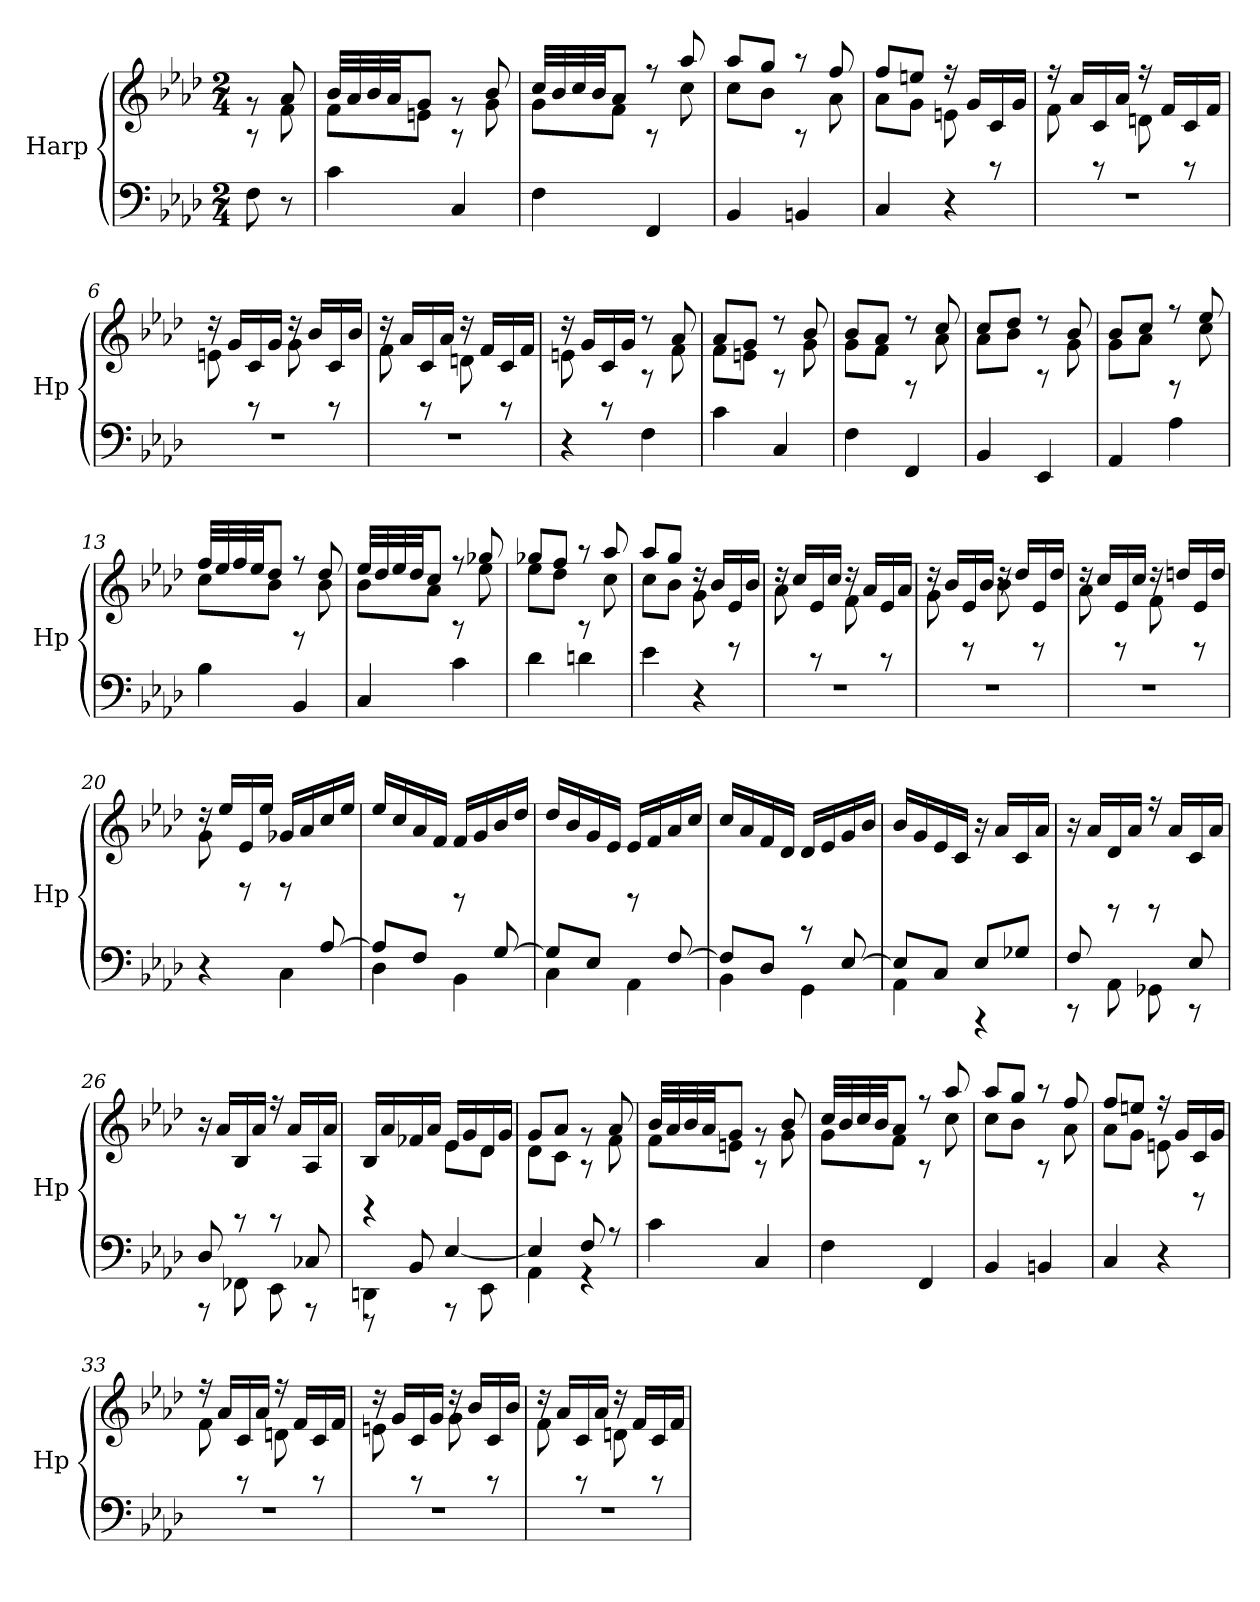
**kern	**kern
*part1	*part1
*staff2	*staff1
*I"Harp	*
*I'Hp	*
*clefF4	*clefG2
*k[b-e-a-d-]	*k[b-e-a-d-]
*M2/4	*M2/4
=	=
*	*^
8F\	8rg	8rA
8r	8a-/	8f\
=1	=1	=1
4c\	32b-/LLL	8f\L
.	32a-/	.
.	32b-/	.
.	32a-/JJ	.
.	8g/J	8en\J
4C/	8rg	8rA
.	8b-/	8g\
=2	=2	=2
4F\	32cc/LLL	8g\L
.	32b-/	.
.	32cc/	.
.	32b-/JJ	.
.	8a-/J	8f\J
4FF/	8r	8rA
.	8aa-/	8cc\
=3	=3	=3
4BB-/	8aa-/L	8cc\L
.	8gg/J	8b-\J
4BBn/	8r	8rA
.	8ff/	8a-\
=4	=4	=4
4C/	8ff/L	8a-\L
.	8een/J	8g\J
4r	16r	8en\
.	16g/LL	.
.	16c/	8rBB
.	16g/JJ	.
=5	=5	=5
2r	16r	8f\
.	16a-/LL	.
.	16c/	8rBB
.	16a-/JJ	.
.	16r	8dn\
.	16f/LL	.
.	16c/	8rBB
.	16f/JJ	.
!!LO:LB:g=z	!!
=6	=6	=6
2r	16rdd	8en\
.	16g/LL	.
.	16c/	8rBB
.	16g/JJ	.
.	16rdd	8g\
.	16b-/LL	.
.	16c/	8rBB
.	16b-/JJ	.
=7	=7	=7
2r	16rdd	8f\
.	16a-/LL	.
.	16c/	8rBB
.	16a-/JJ	.
.	16rdd	8dn\
.	16f/LL	.
.	16c/	8rBB
.	16f/JJ	.
=8	=8	=8
4r	16rdd	8en\
.	16g/LL	.
.	16c/	8rBB
.	16g/JJ	.
4F\	8rdd	8rA
.	8a-/	8f\
=9	=9	=9
4c\	8a-/L	8f\L
.	8g/J	8en\J
4C/	8r	8rA
.	8b-/	8g\
=10	=10	=10
4F\	8b-/L	8g\L
.	8a-/J	8f\J
4FF/	8r	8rF
.	8cc/	8a-\
=11	=11	=11
4BB-/	8cc/L	8a-\L
.	8dd-/J	8b-\J
4EE-/	8r	8rA
.	8b-/	8g\
=12	=12	=12
4AA-/	8b-/L	8g\L
.	8cc/J	8a-\J
4A-\	8r	8rF
.	8ee-/	8cc\
!!LO:LB:g=z	!!
=13	=13	=13
4B-\	32ff/LLL	8cc\L
.	32ee-/	.
.	32ff/	.
.	32ee-/JJ	.
.	8dd-/J	8b-\J
4BB-/	8r	8rF
.	8dd-/	8b-\
=14	=14	=14
4C/	32ee-/LLL	8b-\L
.	32dd-/	.
.	32ee-/	.
.	32dd-/JJ	.
.	8cc/J	8a-\J
4c\	8r	8rA
.	8gg-X/	8ee-\
=15	=15	=15
4d-\	8gg-X/L	8ee-\L
.	8ff/J	8dd-\J
4dn\	8r	8rA
.	8aa-/	8cc\
=16	=16	=16
4e-\	8aa-/L	8cc\L
.	8gg/J	8b-\J
4r	16rdd	8g\
.	16b-/LL	.
.	16e-/	8rD
.	16b-/JJ	.
=17	=17	=17
2r	16rdd	8a-\
.	16cc/LL	.
.	16e-/	8rBB
.	16cc/JJ	.
.	16rdd	8f\
.	16a-/LL	.
.	16e-/	8rBB
.	16a-/JJ	.
=18	=18	=18
2r	16rdd	8g\
.	16b-/LL	.
.	16e-/	8rD
.	16b-/JJ	.
.	16rdd	8b-\
.	16dd-/LL	.
.	16e-/	8rD
.	16dd-/JJ	.
!!LO:LB:g=z	!!
=19	=19	=19
2r	16rdd	8a-\
.	16cc/LL	.
.	16e-/	8rD
.	16cc/JJ	.
.	16rdd	8f\
.	16ddn/LL	.
.	16e-/	8rD
.	16dd/JJ	.
=20	=20	=20
*^	*	*
4.ryy	4r	16rdd	8g\
.	.	16ee-/LL	.
.	.	16e-/	8rD
.	.	16ee-/JJ	.
.	4C\	16g-X/LL	8rD
.	.	16a-/	.
[8A-/	.	16cc/	8ryy
.	.	16ee-/JJ	.
=21	=21	=21	=21
8A-/L]	4D-\	16ee-/LL	4ryy
.	.	16cc/	.
8F/J	.	16a-/	.
.	.	16f/JJ	.
8ryy	4BB-\	16f/LL	8rBB
.	.	16g/	.
[8G/	.	16b-/	8ryy
.	.	16dd-/JJ	.
=22	=22	=22	=22
8G/L]	4C\	16dd-/LL	4ryy
.	.	16b-/	.
8E-/J	.	16g/	.
.	.	16e-/JJ	.
8ryy	4AA-\	16e-/LL	8rBB
.	.	16f/	.
[8F/	.	16a-/	8ryy
.	.	16cc/JJ	.
=23	=23	=23	=23
8F/L]	4BB-\	16cc/LL	4ryy
.	.	16a-/	.
8D-/J	.	16f/	.
.	.	16d-/JJ	.
8ryy	4GG\	16d-/LL	8rCC
.	.	16e-/	.
[8E-/	.	16g/	8ryy
.	.	16b-/JJ	.
*	*	*v	*v
!!LO:LB:g=z
=24	=24	=24
8E-/L]	4AA-\	16b-/LL
.	.	16g/
8C/J	.	16e-/
.	.	16c/JJ
8E-/L	4rAAA	16r
.	.	16a-/LL
8G-X/J	.	16c/
.	.	16a-/JJ
=25	=25	=25
*	*	*^
8F/	8rCC	16r	8ryy
.	.	16a-/LL	.
4ryy	8AA-\	16d-/	8rGG
.	.	16a-/JJ	.
.	8GG-X\	16r	8rGG
.	.	16a-/LL	.
8E-/	8rCC	16c/	8ryy
.	.	16a-/JJ	.
=26	=26	=26	=26
8D-/	8rAAA	16r	8ryy
.	.	16a-/LL	.
4ryy	8FF-X\	16B-/	8rEE
.	.	16a-/JJ	.
.	8EE-\	16r	8rEE
.	.	16a-/LL	.
8C-X/	8rAAA	16A-/	8ryy
.	.	16a-/JJ	.
=27	=27	=27	=27
4DDn\	8r	16B-/LL	4rGG
.	.	16a-/	.
.	8BB-/	16f-X/	.
.	.	16a-/JJ	.
8rAAA	[4E-/	16e-/LL	8e-\L
.	.	16g/	.
8EE-\	.	16d-/	8d-\J
.	.	16g/JJ	.
=28	=28	=28	=28
4AA-\	4E-/]	8g/L	8d-\L
.	.	8a-/J	8c\J
8F/	4r	8rg	8rA
8r	.	8a-/	8f\
*v	*v	*	*
!!LO:PB:g=z	!!
=29	=29	=29
4c\	32b-/LLL	8f\L
.	32a-/	.
.	32b-/	.
.	32a-/JJ	.
.	8g/J	8en\J
4C/	8rg	8rA
.	8b-/	8g\
=30	=30	=30
4F\	32cc/LLL	8g\L
.	32b-/	.
.	32cc/	.
.	32b-/JJ	.
.	8a-/J	8f\J
4FF/	8r	8rA
.	8aa-/	8cc\
=31	=31	=31
4BB-/	8aa-/L	8cc\L
.	8gg/J	8b-\J
4BBn/	8r	8rA
.	8ff/	8a-\
=32	=32	=32
4C/	8ff/L	8a-\L
.	8een/J	8g\J
4r	16r	8en\
.	16g/LL	.
.	16c/	8rBB
.	16g/JJ	.
=33	=33	=33
2r	16r	8f\
.	16a-/LL	.
.	16c/	8rBB
.	16a-/JJ	.
.	16r	8dn\
.	16f/LL	.
.	16c/	8rBB
.	16f/JJ	.
=34	=34	=34
2r	16rdd	8en\
.	16g/LL	.
.	16c/	8rBB
.	16g/JJ	.
.	16rdd	8g\
.	16b-/LL	.
.	16c/	8rBB
.	16b-/JJ	.
!!LO:LB:g=z	!!
=35	=35	=35
2r	16rdd	8f\
.	16a-/LL	.
.	16c/	8rBB
.	16a-/JJ	.
.	16rdd	8dn\
.	16f/LL	.
.	16c/	8rBB
.	16f/JJ	.
*	*v	*v
=	=
*-	*-
